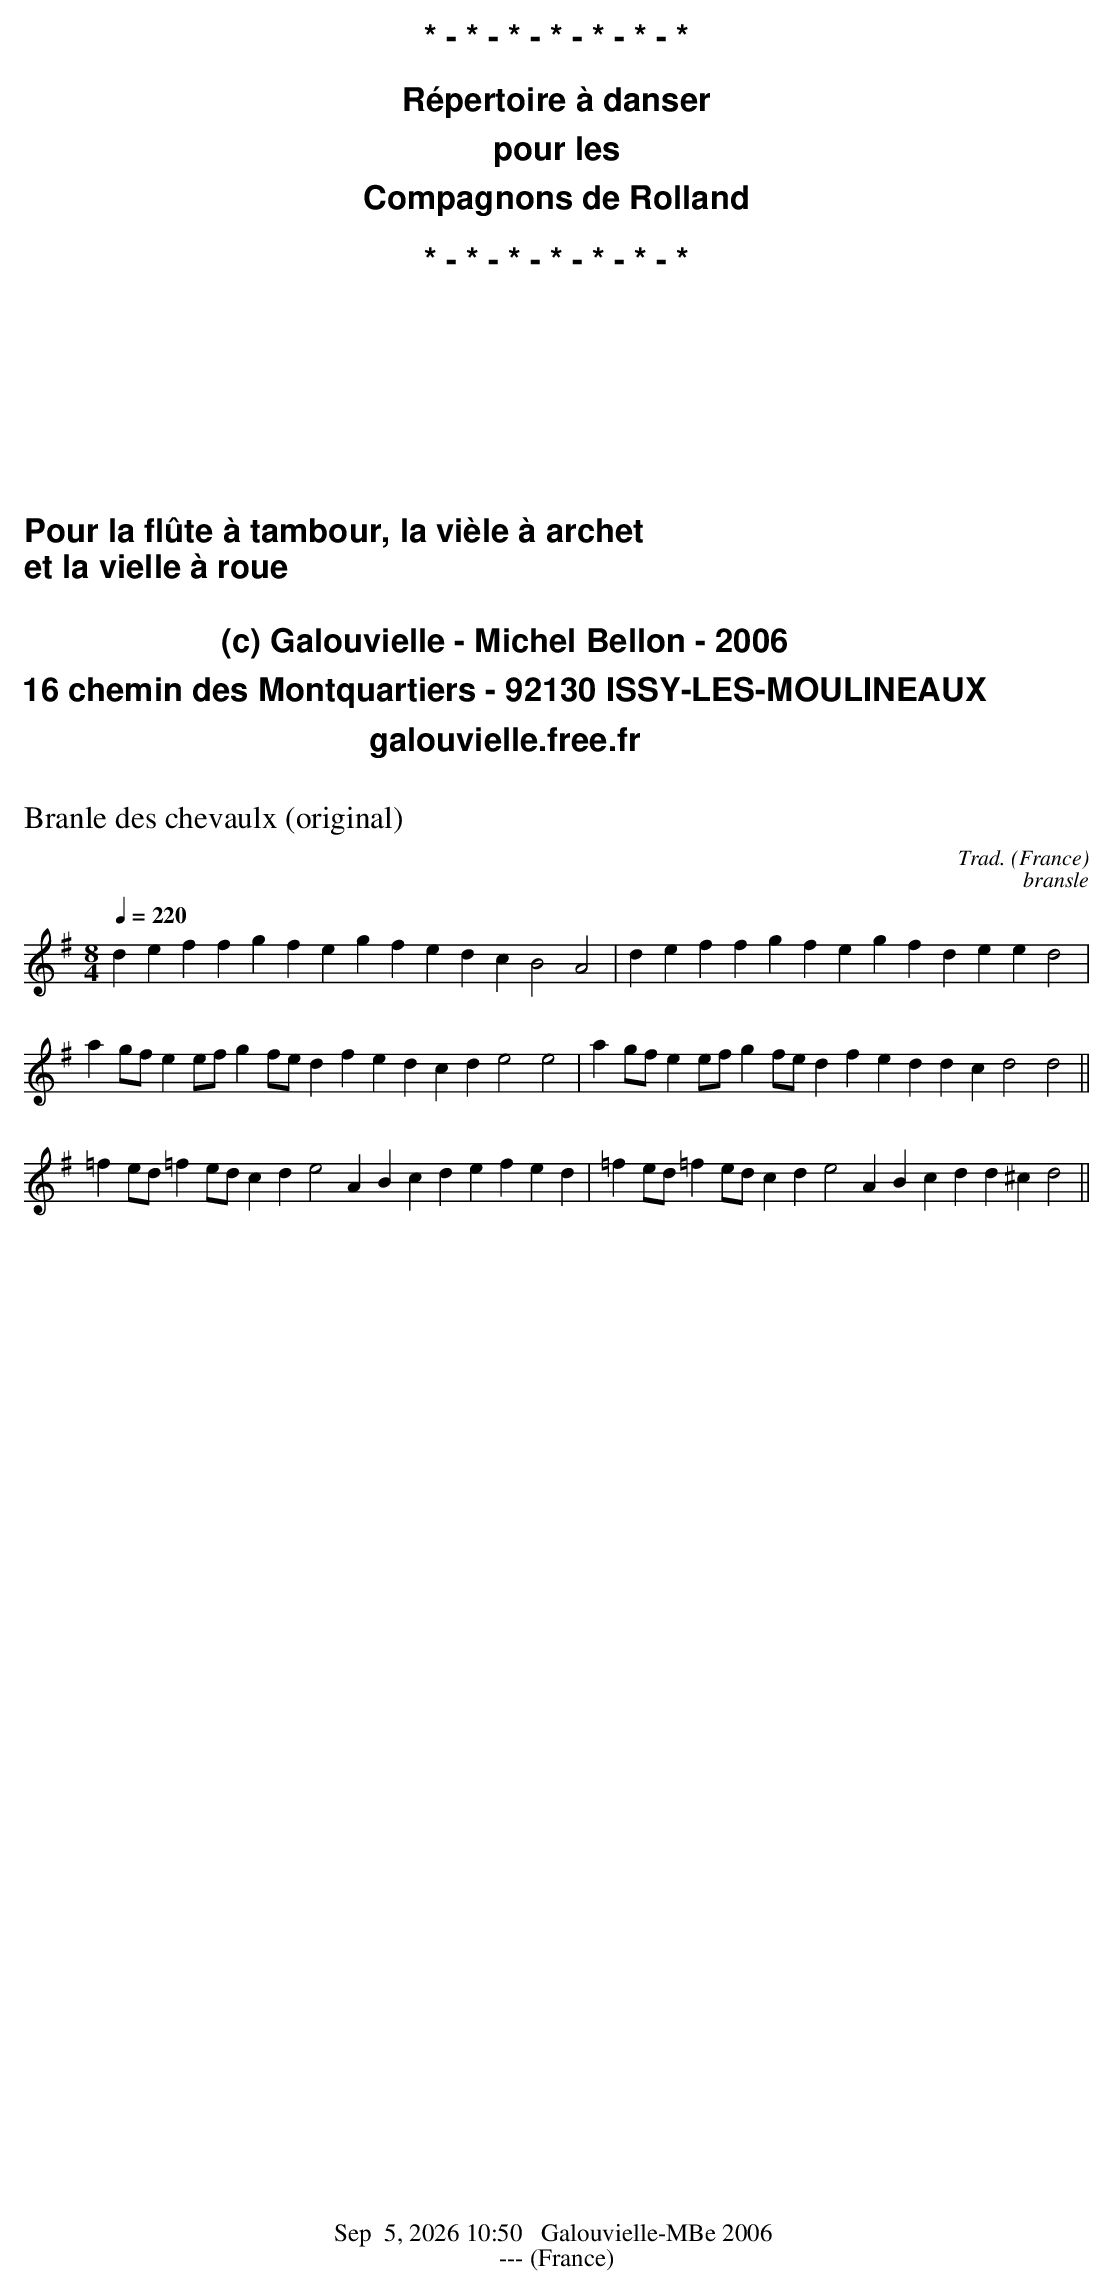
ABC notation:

X:1
T:Branle des chevaulx (original)
C:Trad.
O:France
M:8/4
L:1/4
Q:1/4=220
K:Gmaj
deffgfegfedc B2A2 | deffgfegfdee d2 |
ag/2f/2ee/2f/2gf/2e/2dfedcd e2e2 | ag/2f/2ee/2f/2gf/2e/2dfeddc d2d2 ||
=fe/2d/2 =fe/2d/2 cd e2 ABcdefed | =fe/2d/2 =fe/2d/2 cd e2 ABcdd^c d2 ||
